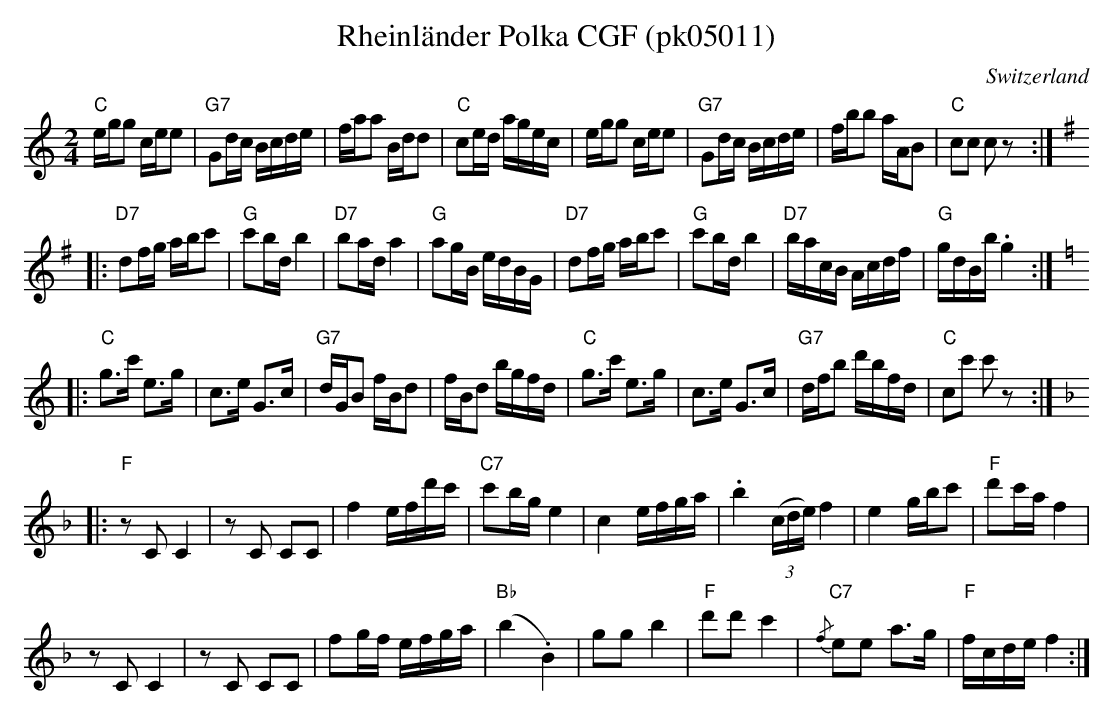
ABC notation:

X:1
T: Rheinl\"ander Polka CGF (pk05011)
M:2/4
L:1/16
O:Switzerland
K:C major
"C"egg2 cee2 | "G7"G2dc Bcde | faa2 Bdd2 | "C"c2ed agec | egg2 cee2 | "G7"G2dc Bcde | fbb2 aAB2 | "C"c2c2 c2z2 :: [K:G]
"D7"d2fg abc'2 | "G"c'2bd b4 | "D7"b2ada4 | "G"a2gB edBG | "D7"d2fg abc'2 | "G"c'2bd b4 | "D7"bacB Acdf | "G"gdBb .g4 :: [K:C]
"C"g3c' e3g | c3e G3c | "G7"dGB2 fBd2 | fBd2 bgfd | "C"g3c' e3g | c3e G3c | "G7"dfb2 d'bfd | "C"c2c'2 c'2z2 :: [K:F]
"F"z2C2C4 | z2C2 C2C2 | f4 efd'c' | "C7"c'2bge4 | c4 efga | .b4 ((3cde)f4 | e4 gbc'2 | "F"d'2c'af4 |
z2C2C4 | z2C2 C2C2 | f2gf efga | "Bb"(b4.B4) | g2g2b4 | "F"d'2d'2c'4 | "C7"{/f}e2e2 a3g | "F"fcdef4 :|
